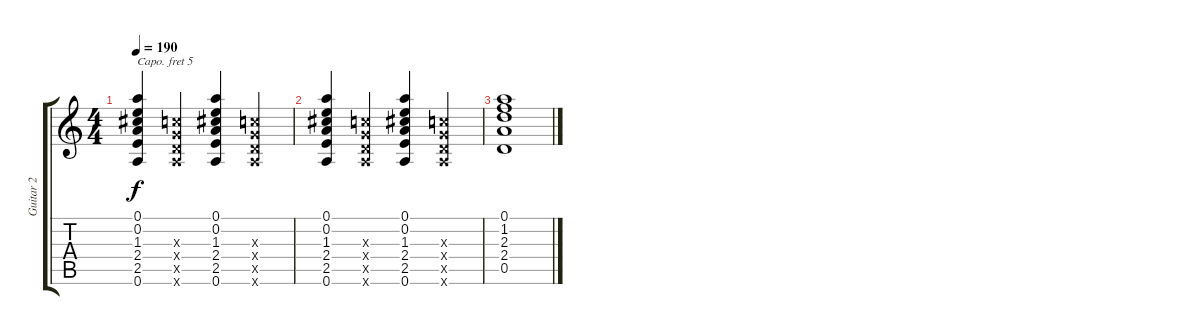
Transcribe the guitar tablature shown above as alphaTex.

\track ("Guitar 2" "Guitar 2") {instrument acousticguitarsteel}
\staff {score tabs}
\capo 5
\tuning (E4 B3 G3 D3 A2 E2) {hide}
\ts (4 4)
\tempo 190
\clef g2
\ks c
(0.1 0.2 1.3 2.4 2.5 0.6).4{dy f} (0.3{x} 0.4{x} 0.5{x} 0.6{x}).4 (0.1 0.2 1.3 2.4 2.5 0.6).4 (0.3{x} 0.4{x} 0.5{x} 0.6{x}).4 |
(0.1 0.2 1.3 2.4 2.5 0.6).4 (0.3{x} 0.4{x} 0.5{x} 0.6{x}).4 (0.1 0.2 1.3 2.4 2.5 0.6).4 (0.3{x} 0.4{x} 0.5{x} 0.6{x}).4 |
(0.1 1.2 2.3 2.4 0.5).1
